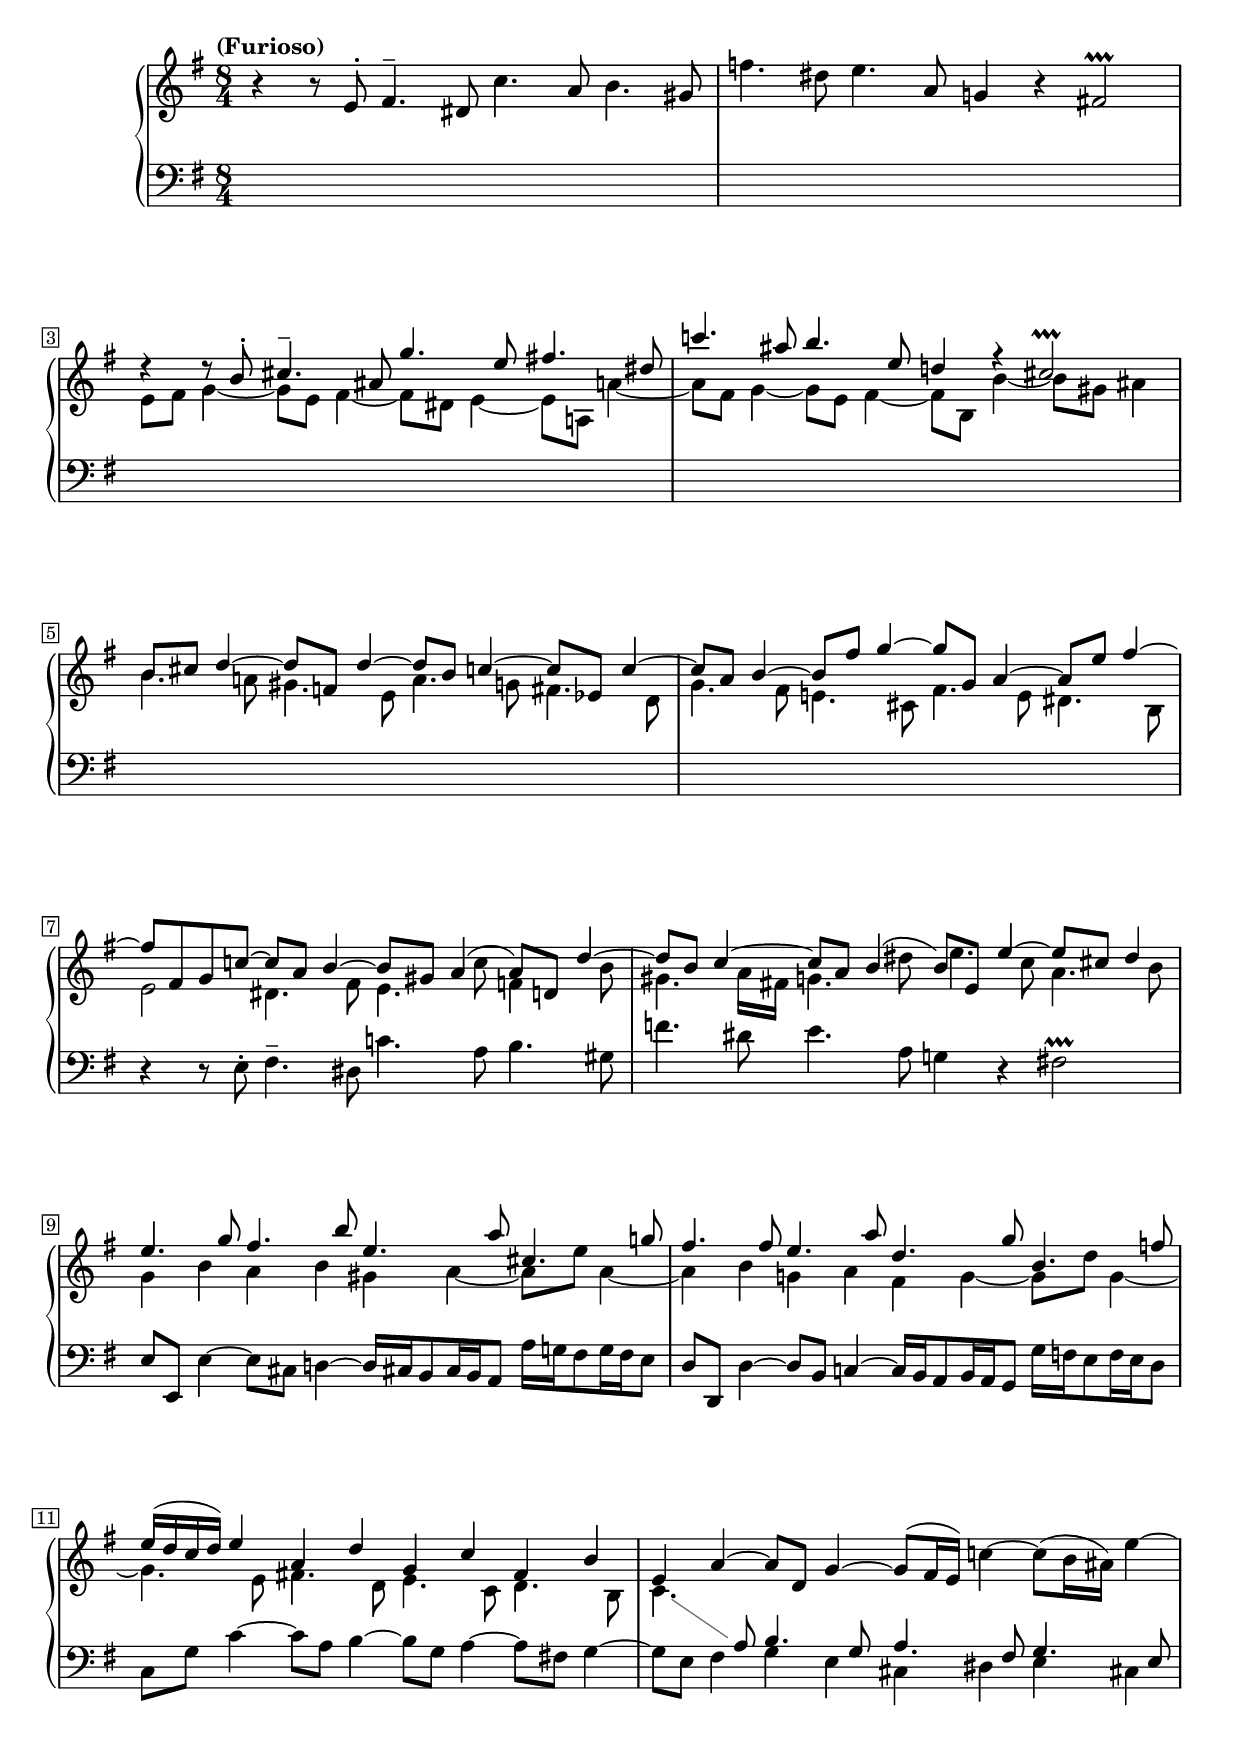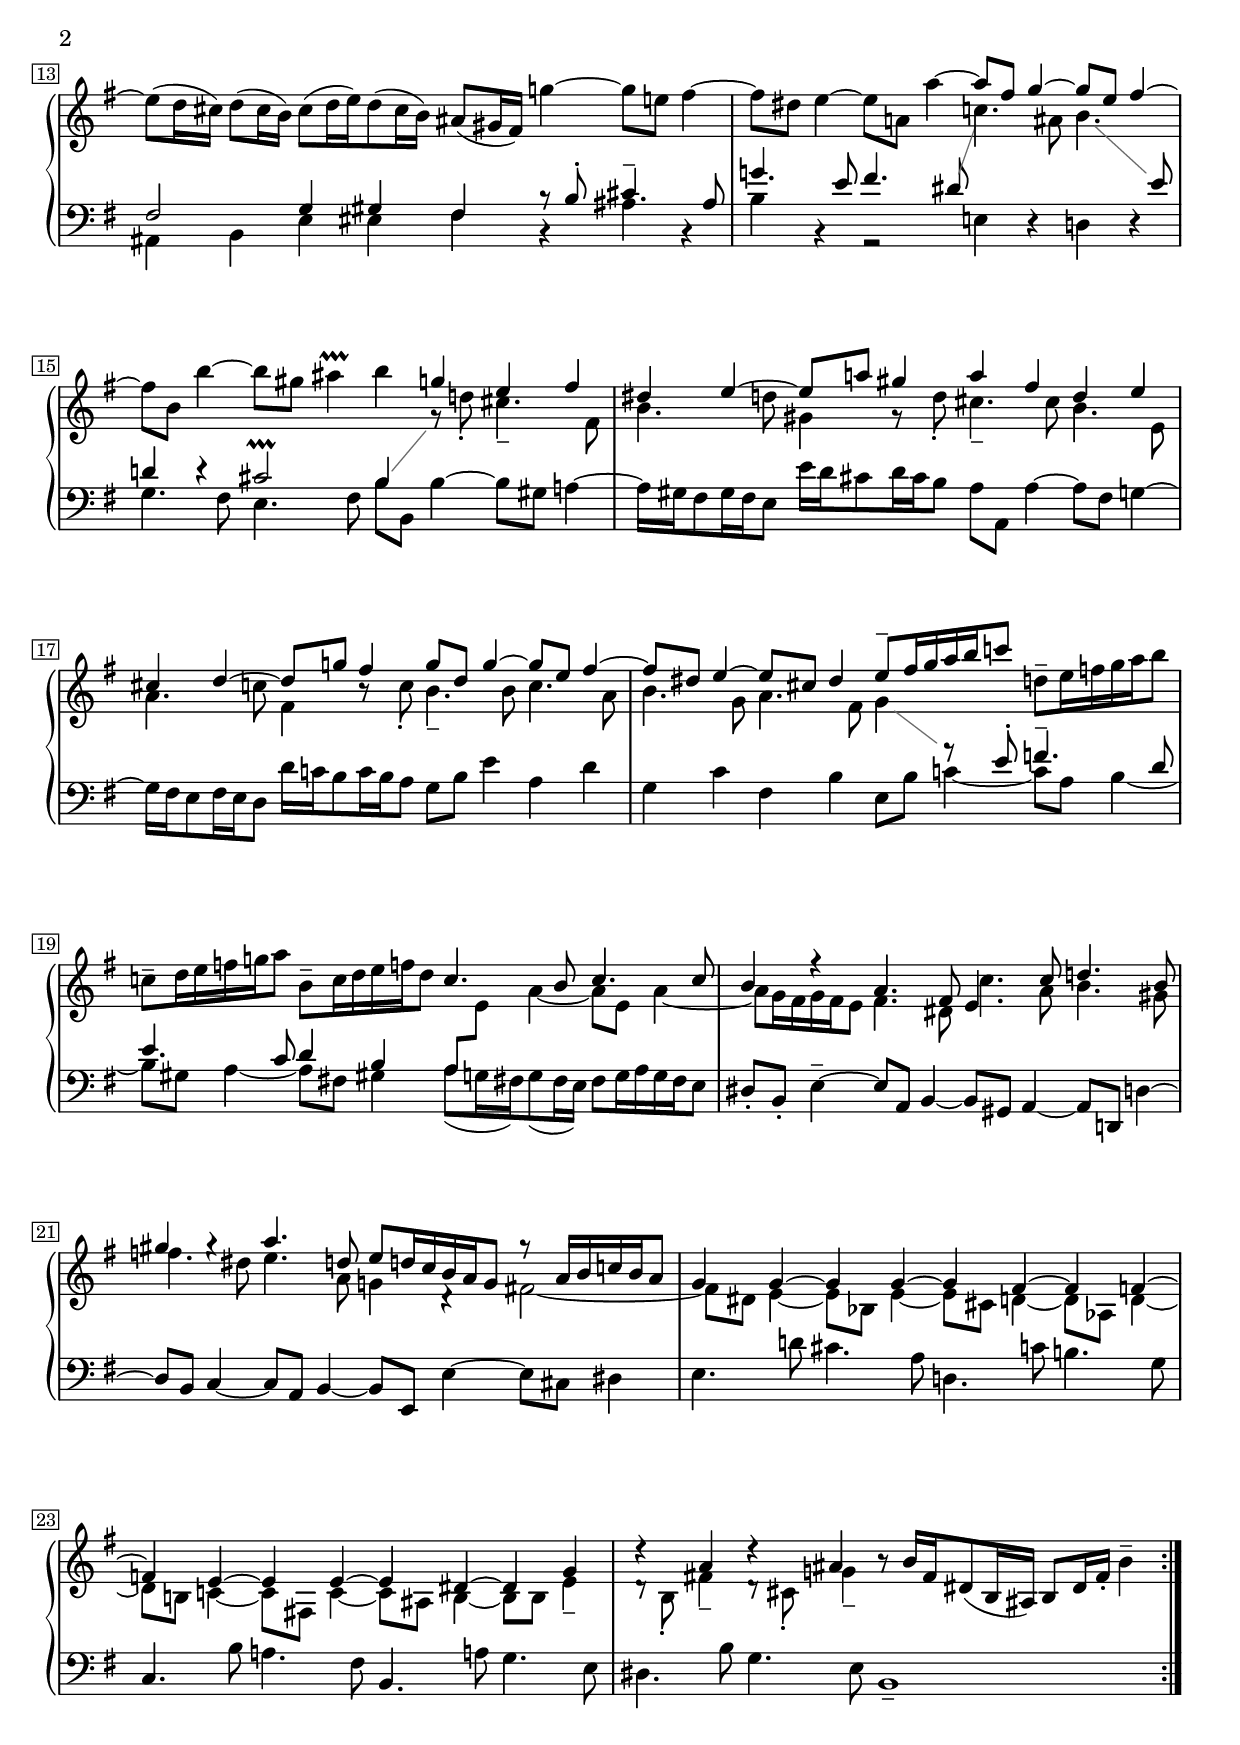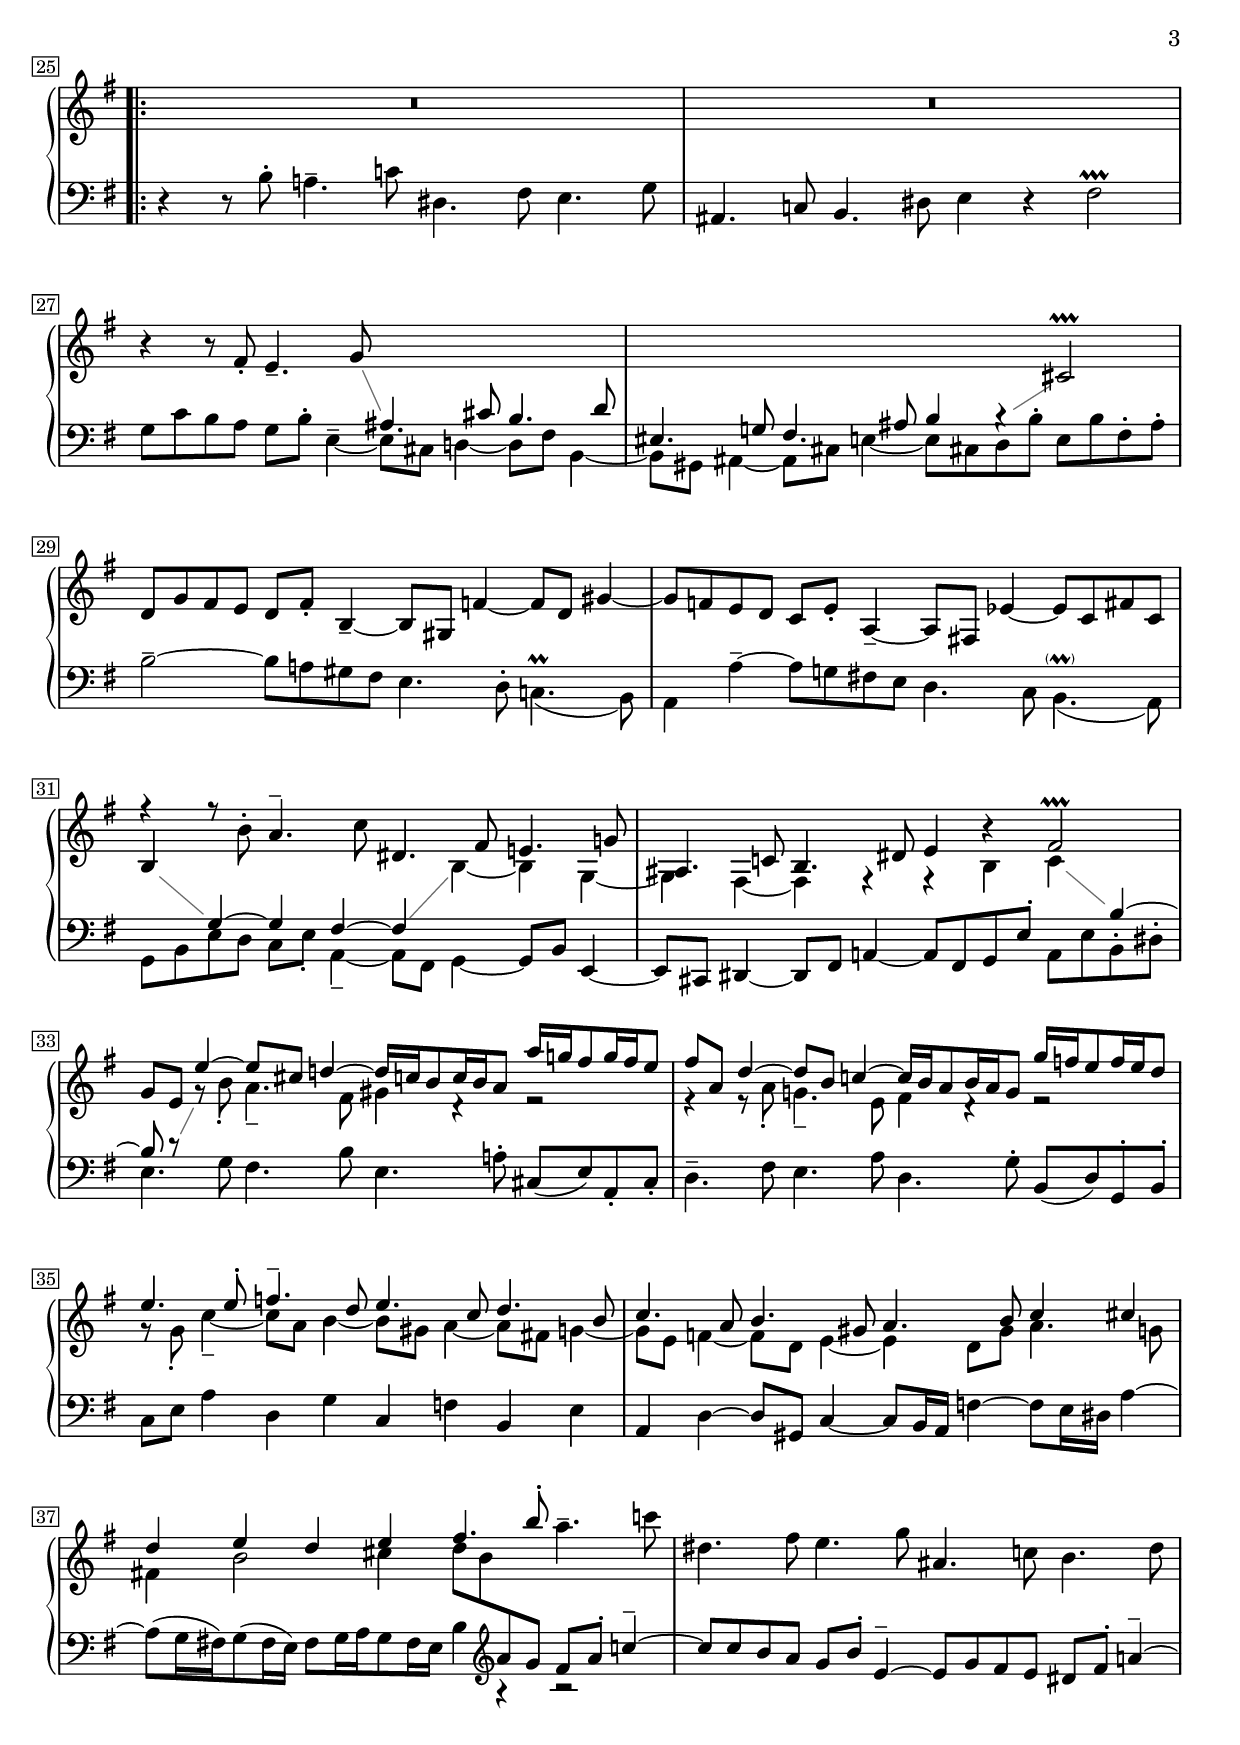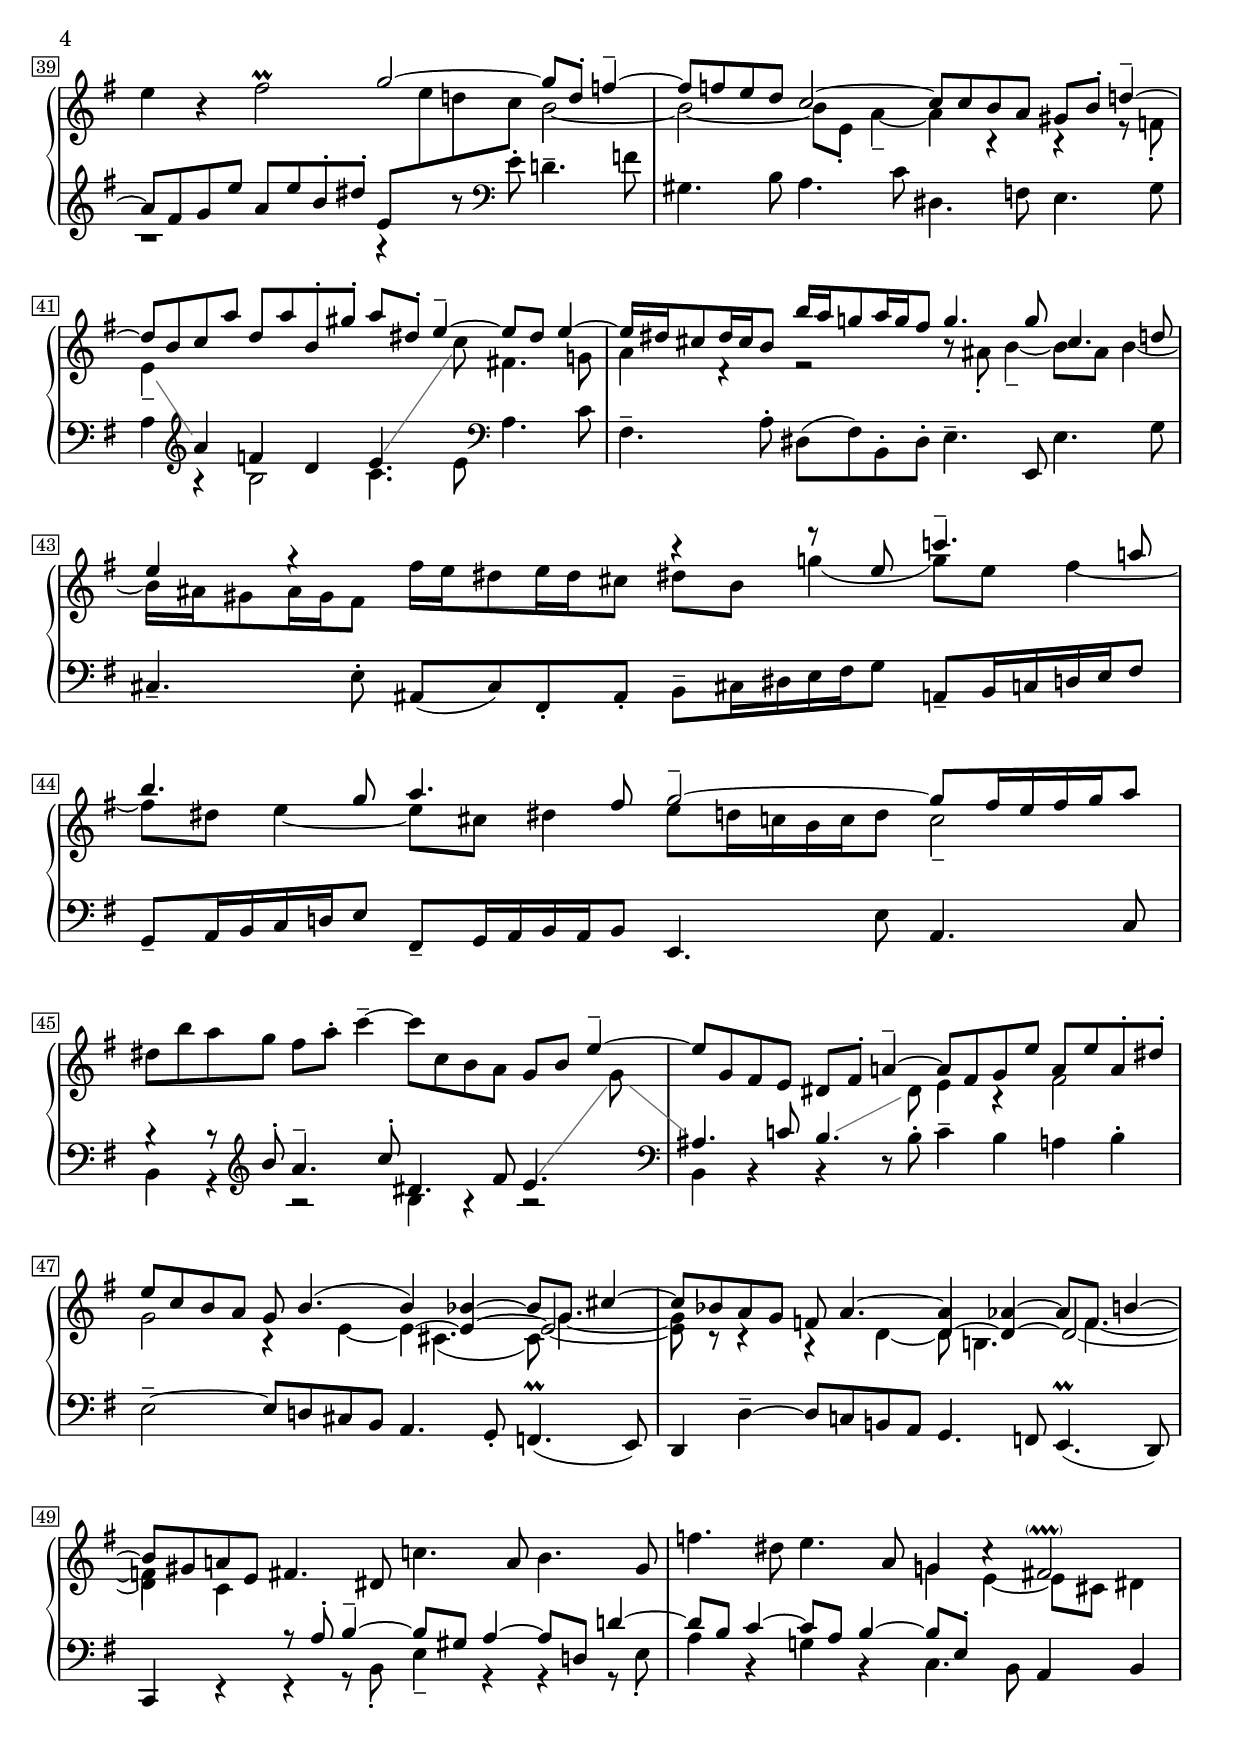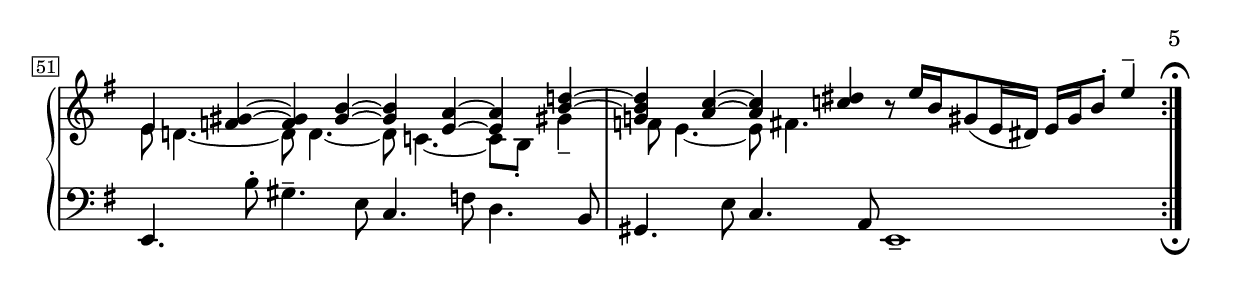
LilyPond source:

Global = {
  \key e \minor
  \time 8/4
  \include "../../global.ly"
}

bottom = { \change Staff = "lower" \stemUp }
top = { \change Staff = "upper" \stemDown }
greyTextColor = #(x11-color "dimgray")

staffLower = { \change Staff = "lower" \stemUp }
staffUpper = { \change Staff = "upper" \stemDown }

Sopran = \context Voice = "one" \relative c'' {
  \voiceOne
  \override MultiMeasureRest.staff-position = #0
  \override Rest.staff-position = #0
  \override DynamicText.Y-offset = #-2.4
  \stemUp\tieUp
  \tempo \markup { \bold "(Furioso)" }
  \repeat volta 2
  {
  %1
  | s1*8/4*2
  | d4\rest d8\rest b^. cis4.^- ais8 g'4. e8 fis4. dis8
  | c'!4. ais8 b4. e,8 d!4 f\rest cis2\prallprall
  %5
  | b8[ cis] d4~ d8[ f,!] d'4~ d8[ b] c!4~ c8[ ees,] c'4~
  | c8[ a] b4~ b8[ fis'] g4~ g8[ g,] a4~ a8[ e'] fis4~
  | fis8[ fis, g c!~] \stemUp c[ a] b4~ b8[ gis]
    \once\shape #'((0 . 1) (0 . 1.5) (0 . 1.5) (0 . 1)) Tie
    a4~ a8[ d,!] d'4~
  | d8[ b] c4~ c8[ a]
    \once\shape #'((0 . 2) (0 . 2.5) (0 . 2) (0.4 . 1.5)) Tie
    b4~ \once\override NoteColumn.force-hshift = #0 b8[ e,]
    e'4~ e8[ cis] dis4
  | e4. g8 fis4. b8 e,4. a8 cis,4. g'!8
  %10
  | fis4. 8 e4. a8 d,4. g8 b,4. f'8
  | e16[( d c d)] e4 a, d g, c fis, b
  | e,4 a~ a8 d, g4~ g8[( fis16 e)] \stemNeutral\slurNeutral c'!4~ c8[( b16 ais)] e'4~
  | e8[( d16 cis)] d8[( cis16 b)] cis8[( d16 e) d8( cis16 b)] ais8[( gis16 fis)] g'!4~ g8 e fis4~
  | fis8 dis e4~ e8 a, a'4~ \stemUp a8 fis g4~ g8 e fis4~
  %15
  | \stemNeutral fis8 b, b'4~ b8 gis ais4\prallprall b \stemUp g e fis
  | dis4 e~ e8 a gis4 a fis d e
  | cis4 d~ d8 g fis4 g8 d g4~ g8 e fis4~
  | fis8 dis e4~ e8 cis dis4 e8^-[ fis16 g a b c!8] \stemDown d,8^-[ e16 f g a b8]
  | c,8^-[ d16 e f g a8] b,8^-[ c16 d e f! d8] \stemUp c4. b8 c4. c8
  %20
  | b4 f'\rest a,4. fis8 e4.c'8 d!4. b8
  | gis'4 g\rest a4. d,8 e8[ d!16 c b a g8] g'8\rest a,16[ b c! b a8]
  | g4 g~ g g~ g fis~ fis f~
  | f4 e~ e e~ e dis~ dis g
  | d'4\rest a d\rest ais r8 b16[ fis dis8( b16 ais)] b8 dis16 fis_. \stemDown b4^-
  }
  \pageBreak
  \repeat volta 2
  {
  %25
  | R1*8/4*2
  | s1*8/4*4
  %31
  | \stemNeutral f'4\rest f8\rest b,^. a4.^- c8 dis,4. fis8 e4. g8
  | \once\override NoteColumn.force-hshift = #1.5 ais,4. c!8 b4. dis8 e4 r fis2\prallprall
  | \stemUp g8[ e] e'4~ e8[ cis] d!4~ d16[ c b8 c16 b a8] a'16[ g! fis8 g16 fis e8]
  | fis[ a,] d4~ 8 b c!4~ c16[ b a8 b16 a g8] g'16[ f! e8 f16 e d8]
  %35
  | e4. 8^. f!4.^- d8 e4. c8 d4. b8
  | c4. a8 b4. gis8 a4. b8 c4 cis
  | d e d e fis4. b8^. \stemDown a4.^- c!8
  | \stemNeutral dis,4. fis8 e4. g8 ais,4. c!8 b4. dis8
  | e4 r fis2\prall\prall \stemUp g2~ g8[ d^.] f!4~^-
  %40
  | f8[ f! e d] c2~ 8[ c b a] gis[ b^.] d4~^-
  | d8[ b c a'] d,[ a' b,^. gis'^.] a[ dis,^.] e4~^- 8[ dis] e4~
  | e16[ dis cis8 dis16 cis b8] b'16[ a g8 a16 g fis8] g4. 8 cis,4. d!8
  | e4 g\rest s2 b4\rest e8\rest e, c'4.^- a!8
  | b4. g8 a4. fis8 g2~^- g8[ fis16 e fis g a8]
  %45
  | s1 s2 g,8[ b] e4~^-
  | e8[ g, fis e] dis[ fis^.] a4~^- a8[ fis g e'] a,[ e' a,^. dis^.]
  | e[ c b a] g b4.^( b4) bes~ \once\override NoteColumn.force-hshift = #0 bes8[ g] cis4~
  | cis8[ bes a g] f!8 a4.~ a4 aes~ 8[ f] b!4~
  | \stemNeutral b8[ gis a e] fis4. dis8 c'4. a8 b4. gis8
  %50
  | f'!4. dis8 e4. a,8 g!4 c\rest fis,2\parenthesize\prallprall
  | \stemUp e4 <f! gis>~ q <gis b>~ q <e a>~ q <b' d>~
  | <g b d> <a c>~ q <c! dis> r8 e16[ b gis8( e16 dis)] e16[ gis b8^.] e4^-
    \override Score.TextMark.self-alignment-X = #CENTER
    \textEndMark \markup { \musicglyph "scripts.ufermata" }
  }
  \fine
}

Alto = \context Voice = "two" \relative c {
  \voiceTwo
  \override MultiMeasureRest.staff-position = #0
  \override Rest.staff-position = #0
  \override VoiceFollower.color = \greyTextColor
  \label #'PartitaVIGigue
  \mergeDifferentlyDottedOn
  \showStaffSwitch
  \stemNeutral
  %1
  | r4 r8 e'^. fis4.^- dis8  c'4. a8  b4. gis8
  | f'4. dis8  e4. a,8  g!4 r  fis!2^\prallprall
  | \stemDown e8[ fis] g4~  g8[ e] fis4~ fis8[ dis] e4~ e8[ a,!] a'!4~
  | a8[ fis] g4~ g8[ e] fis4~ fis8[ b,] b'4~ b8[ gis] ais4
  %5
  | b4. a!8 gis4. e8 a4. g!8 fis4. d8
  | g4. fis8 e!4. cis8 fis4. e8 dis4. b8
  | e2 dis4. fis8 e4. c'8 f,!4 s8 b8
  | gis4. a16[ fis] g!4. dis'8
    \once\override NoteColumn.force-hshift = #1.2 e4.
    c8 a4. b8
  | g4 b a b gis a~ a8 e' a,4~
  %10
  | a4 b g a fis g~ g8 d' g,4~
  | g4. e8 fis!4. d8 e4. c8 d4. b8
  | c4. \staffLower a8 b4. g8 a4. fis8 g4. e8
  | fis2 g4 gis fis b8\rest b^. cis4.^- ais8
  | g'4. e8 fis4. dis8 \staffUpper c'!4. ais8 b4. \staffLower e,8
  %15
  | d!4 d\rest cis2^\prallprall b4 \staffUpper g'8\rest d'_. cis4._- fis,8
  | b4. d!8 gis,4 g8\rest d'8_. cis4._- 8 b4. e,8
  | a4. c!8 fis,4 r8 c'8_. b4._- 8 c4. a8
  | b4. g8 a4. fis8 g4 \staffLower g8\rest e^. f!4.^- d8
  | e4. c8 d4 b a8[ \hideStaffSwitch \staffUpper e'] a4~ a8 e a4~ \showStaffSwitch
  %20
  | a8[ g16 fis g fis e8] fis4. dis8 \once\override NoteColumn.force-hshift = #1.2 c'4. a8 b4. gis8
  | f'!4. dis8 e4. a,8 g!4 d\rest  fis2~
  | fis8 dis e4~ 8 bes e4~ 8 cis d!4~ d8 aes d4~
  | d8 b c4~ 8 fis, c'4~ 8 ais b4~ 8 8 e4_-
  | d8\rest b_. fis'4_- d8\rest cis_. g'!4_- s1
  %25
  | s1*8/4*2
  | \stemNeutral r4 r8 fis_. e4._- g8 \staffLower ais,4. cis8 b4. d8
  | eis,4. g!8 fis4. ais8 b4 b\rest \staffUpper\stemUp cis2^\prallprall
  | \clef treble
    d8[ g fis e] d[ fis_.] b,4~_- b8[ gis] f'!4~ f8[ d] gis4~
  %30
  | gis8[ f! e d] c[ e_.] a,4~_- a8[ fis] ees'4~ ees8[ c fis c]
  | \tieUp b4 \staffLower g4~g fis~ fis \staffUpper\tieDown b~ b g~
  | g fis4~ 4 f\rest f\rest b c \staffLower b^~
  | b8 c\rest \staffUpper g'\rest b_. a4._- fis8 gis4 d\rest e2\rest
  | e4\rest e8\rest a_. g4._- e8 fis4 d\rest e2\rest
  %35
  | g8\rest g_. c4~_- 8[ a] b4~ b8[ gis] a4~ a8[ fis] g!4~
  | g8[ e] f!4~ f8[ d] e4~ e d8[ gis] a4. g!8
  | \tieUp fis4 b2 cis4 d8[ \hideStaffSwitch b \staffLower a g] fis[ a^.] c!4~^- \showStaffSwitch
  | c8[ c b a] g[ b^.] e,4~^- e8[ g fis e] dis[ fis^.] a!4~^-
  | a8[ fis g e'] a,[ e' b^. dis^.] \hideStaffSwitch e,[ \staffUpper e' d! c] \tieDown b2~ \showStaffSwitch
  %40
  | b~ b8[ e,_.] a4~_- a b,\rest b\rest e8\rest f!_.
  | e4_- \staffLower a f! d e4. \staffUpper c'8 fis,4. g!8
  | a4 d,\rest e2\rest r8 ais_. b4~_- 8[ ais] b4~
  | b16[ ais gis8 ais16 gis fis8] fis'16[ e dis8 e16 dis cis8] dis![ b]
    \shape #'((-0.2 . -0.5) (0 . -1.5) (0 . -1) (0 . 0)) Tie
    g'!4~ g8[ e] fis4~
  | fis8[ dis] e4~ 8[ cis] dis4 e8[ d!16 c! b c d8] c2_-
  %45
  | dis8[ b' a g] fis[ a^.] c4^~^- c8[ c, b a] s2
  | s1*8/4
  | s2. e4~ \tieUp e~ \stemUp e~ \once\override NoteColumn.force-hshift = #1 e2_~
  | \stemDown \once\override NoteColumn.force-hshift = #0 e8
    c8\rest c4\rest a\rest s \stemUp \once\override NoteColumn.force-hshift = #0 d~ d~
    \once\override NoteColumn.force-hshift = #0.4 d2_~
  | \stemDown d4 c s1.
  %50
  | \tieDown s1 g'!4 e~ e8[ cis] dis4
  | e8 d4.~ 8 4.~ 8 c4.~ c8[ b_.] gis'!4_-
  | f!8 e4.~ 8 fis4.

}

Tenor = \context Voice = "three" \relative c' {
  \voiceThree
  \override MultiMeasureRest.staff-position = #0
  \override Rest.staff-position = #0
  \override VoiceFollower.color = \greyTextColor
  %1
  | s1*8/4*7
  | s1*8/4*37
  %45
  | \showStaffSwitch
    b4\rest b8\rest \clef treble b'^. a4.^- c8^. dis,4. fis8 e4. \staffUpper g8
  | \staffLower ais,4. c!8 b4. \staffUpper dis8 e4 b\rest fis'2
    \hideStaffSwitch
  | \tieDown g2 b,4\rest s4. cis4._( \once\override NoteColumn.force-hshift = #0 8)
    \mergeDifferentlyDottedOn g'4.~
  | \once\omit Flag \once\override NoteColumn.force-hshift = #0 g8
    s s2 d4~ 8 b!4. s8 f'4.~
  | \once\override NoteColumn.force-hshift = #0 f4 s
    \staffLower\tieUp a,8\rest a^. b4~^- b8[ gis] a4~ a8[ d,!] \tieUp d'4~
  %50
  | d8[ b] c4~ c8[ a] b4~ b8[ e,^.]

}

Bass = \context Voice = "four" \relative c {
  \voiceFour
  \override MultiMeasureRest.staff-position = #0
  \override Rest.staff-position = #0
  \stemNeutral\tieUp
  %1
  \repeat volta 2
  {
  | s1*8/4*6
  | r4 r8 e^. fis4.^- dis8 c'4. a8 b4. gis8
  | f'!4. dis8 e4. a,8 g!4 r fis2^\prallprall
  | e8 e, e'4~ e8 cis d!4~ d16[ cis! b8 cis16 b a8] a'16[ g fis8 g16 fis e8]
  %10
  | d8 d, d'4~ d8 b c4~ c16[ b a8 b16 a g8] g'16[ f e8 f16 e d8]
  | \stemDown c8 g' c4~ c8 a b4~ b8 g a4~ a8 fis g4~
  | g8 e fis4 g4 e cis dis e cis
  | ais4 b e eis fis b,\rest ais' b,\rest
  | b'4 b,\rest g2\rest e'4 r d! r
  %15
  | g4. fis8 e4. fis8 b b, b'4~ b8 gis a!4~
  | a16[ gis fis8 gis16 fis e8] e'16[ d cis8 d16 cis b8] a8 a, a'4~ a8 fis g4~
  | g16[ fis e8 fis16 e d8] d'16[ c! b8 c16 b a8] g8 b e4 a, d
  | g,4 c fis, b e,8 b' c!4_~ c8 a b4_~
  | b8 gis a4_~ a8 fis! gis4 a8[( g16 fis) g8( fis16 e)] fis8[ g16 a g fis e8]
  %20
  | \stemNeutral\tieNeutral dis8_. b_. e4~^- e8 a, b4~ b8 gis a4~ a8 d,! d'4~
  | d8 b c4~ c8 a b4~ b8 e, e'4~ e8 cis dis4
  | e4. d'!8 cis4. a8 d,4. c'8 b!4. g8
  | c,4. b'8 a4. fis8 b,4. a'!8 g4. e8
  | dis4. b'8 g4. e8 b1_-
  }
  \repeat volta 2
  {
  %25
  | r4 r8 b'^. a4.^- c8 dis,4. fis8 e4. g8
  | ais,4. c!8 b4. dis8 e4 r fis2^\prallprall
  | \stemDown\tieDown g8[ c b a] g[ b^.] e,4~^- e8[ cis] d!4~ d8[ fis] b,4~
  | b8[ gis] ais4~ ais8[ cis] e!4~ e8[ cis! d b'^.] e,[ b' fis^. ais^.]
  | \tieNeutral b2~^- b8[ a! gis fis] e4. d8^. c!4.(^\prall b8)
  %30
  | a4 a'~^- a8[ g! fis! e] d4. c8 b4.^\parenthesize\prall( a8)
  | \stemDown g8[ b e d] c[ e_.] a,4_~_- a8 fis g4~ \stemNeutral g8 b e,4~
  | e8 cis dis4~ dis8 fis a4~ a8[ fis g e'^.] \stemDown a,[ e' b^. dis^.]
  | e4. g8 fis4. b8 e,4. a8^. \stemUp cis,8[( e) a,_. cis_.]
  | \stemDown d4.^- fis8 e4. a8 d,4. g8^. \stemUp b,8[( d) g,^. b^.]
  %35
  | \stemNeutral\slurNeutral\tieNeutral c8 e a4 d, g c, f! b, e
  | a,4 d^~ d8 gis, c4~ c8[ b16 a] f'!4~ f8[ e16 dis] a'4~
  | a8[( g16 fis!) g8( fis16 e)] fis8[ g16 a g8 fis16 e] b'4 \clef treble a4\rest b2\rest
  | s1*8/4
  | a1\rest g4\rest r8 \clef bass e'^. d!4.^- f8
  %40
  | gis,4. b8 a4. c8 dis,4. f8 e4. gis8
  | a4 \clef treble \stemDown a\rest b2 c4. e8 \clef bass a,4. c8
  | fis,4.^- a8^. dis,8[( fis) b,^. dis^.] \stemNeutral e4.^- e,8 e'4. g8
  | cis,4._- e8^. ais,8[( cis) fis,-. ais-.] b^-[ cis!16 dis e fis g8] a,8_-[ b16 c d e fis8]
  | g,8_-[ a16 b c d e8] fis,8_-[ g16 a b a b8] e,4. e'8 a,4. c8
  %45
  | \stemDown b4 g\rest a'2\rest b4 a4\rest a2\rest
  | \clef bass b,4 b\rest b\rest r8 b'^. c4^- b a! b^.
  | \stemNeutral e,2~^- e8[ d! cis b] a4. g8_. f!4.(^\prall e8)
  | d4 d'~^- d8[ c! b! a] g4. f!8 e4.^\prall( d8)
  | c4 e\rest e\rest \stemDown g8\rest b_. e4_- g,\rest g\rest g8\rest e'_.
  %50
  | a4 b,\rest g'! b,\rest \stemDown c4. b8 \stemNeutral a4 b
  | e,4. b''8^. gis4.^- e8 c4. f8 d4. b8
  | gis4. e'8 c4. a8 e1_-
    \tweak direction #DOWN
    \textEndMark \markup { \musicglyph "scripts.dfermata" }
  }
  \fine
}

\score {
  \new PianoStaff
  <<
    \accidentalStyle Score.piano
    \context Staff = "upper" <<
      \set Staff.midiInstrument = #"acoustic grand"
      \Global
      \clef treble
      \Sopran
      \Alto
    >>
    \context Staff = "lower" <<
      \set Staff.midiInstrument = #"acoustic grand"
      \Global
      \clef bass
      \Tenor
      \Bass
    >>
  >>
  \header {
    %composer = "Johann Sebastian Bach"
    %opus = "BWV 830"
    title = \markup {
      %\override #'(font-name . "TeX Gyre Schola") {
        "Gigue"
      %}
    }
  }
  \layout {
    \context {
      \PianoStaff
    }
  }
  \midi {
    \tempo 4 = 130
  }
}
